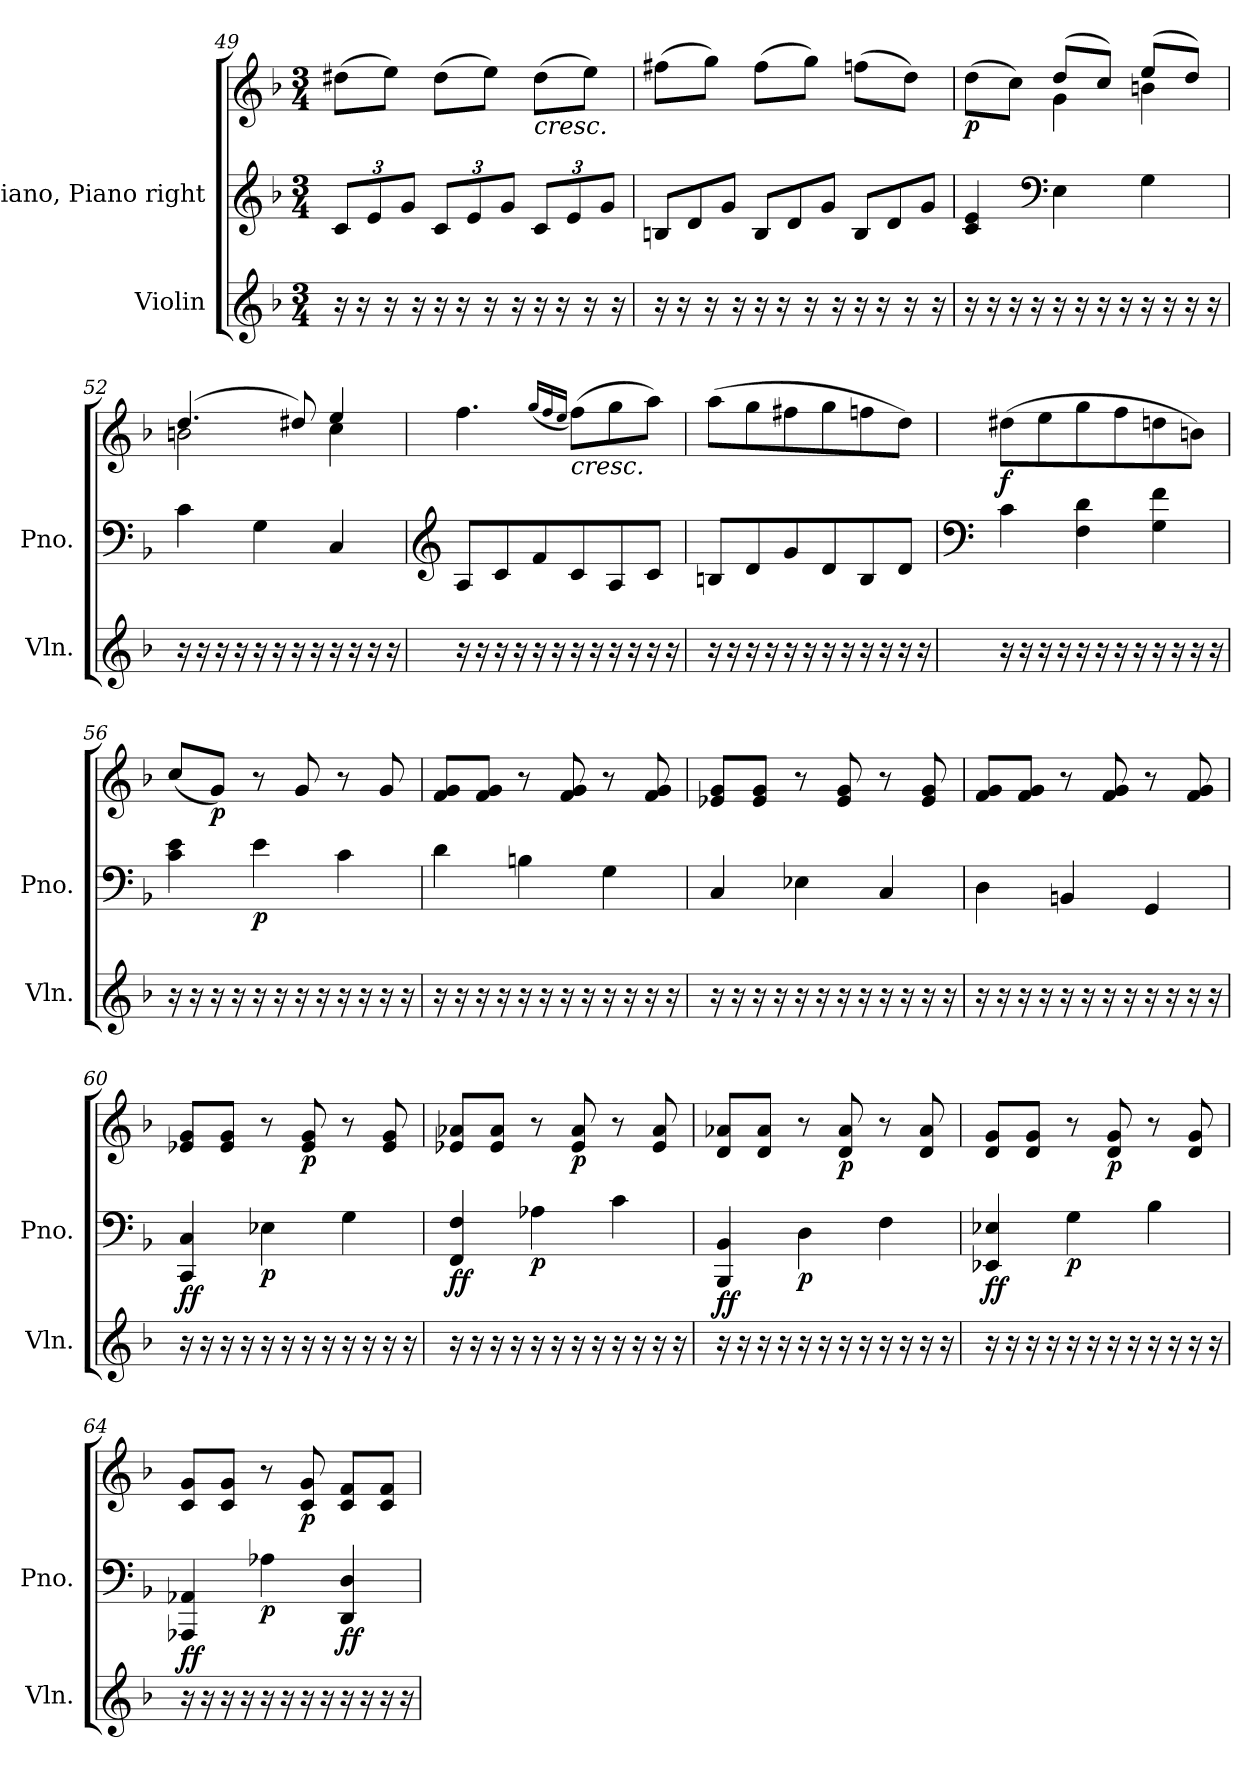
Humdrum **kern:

**kern	**kern	**kern	**dynam
*part2	*part1	*part1	*part1
*staff3	*staff2	*staff1	*staff1/2
*I"Violin	*I"Piano, Piano right	*	*
*I'Vln.	*I'Pno.	*	*
!!LO:LB:g=z
*clefG2	*clefG2	*clefG2	*
*k[b-]	*k[b-]	*k[b-]	*
*M3/4	*M3/4	*M3/4	*
*	*Xbrackettup	*	*
=49	=49	=49	=49
16r	12c/L	(>8dd#X\L	.
16r	.	.	.
.	12e/	.	.
16r	.	8ee\J)	.
.	12g/J	.	.
16r	.	.	.
16r	12c/L	(>8dd#\L	.
16r	.	.	.
.	12e/	.	.
16r	.	8ee\J)	.
.	12g/J	.	.
16r	.	.	.
!	!	!LO:TX:b:i:t=cresc.	!
16r	12c/L	(>8dd#\L	.
16r	.	.	.
.	12e/	.	.
16r	.	8ee\J)	.
.	12g/J	.	.
16r	.	.	.
=50	=50	=50	=50
*	*Xtuplet	*	*
16r	12Bn/L	(>8ff#X\L	.
16r	.	.	.
.	12d/	.	.
16r	.	8gg\J)	.
.	12g/J	.	.
16r	.	.	.
16r	12B/L	(>8ff#\L	.
16r	.	.	.
.	12d/	.	.
16r	.	8gg\J)	.
.	12g/J	.	.
16r	.	.	.
16r	12B/L	(>8ffn\L	.
16r	.	.	.
.	12d/	.	.
16r	.	8dd\J)	.
.	12g/J	.	.
16r	.	.	.
=51	=51	=51	=51
*	*	*^	*
!	!	!	!	!LO:DY:b
16r	4c/ 4e/	(>8dd\L	4ryy	p
16r	.	.	.	.
16r	.	8cc\J)	.	.
16r	.	.	.	.
*	*clefF4	*	*	*
16r	4E\	(>8dd/L	4g\	.
16r	.	.	.	.
16r	.	8cc/J)	.	.
16r	.	.	.	.
16r	4G\	(>8ee/L	4bn\	.
16r	.	.	.	.
16r	.	8dd/J)	.	.
16r	.	.	.	.
!!LO:LB:g=z	!!
=52	=52	=52	=52	=52
16r	4c\	(>4.dd/	2bn\	.
16r	.	.	.	.
16r	.	.	.	.
16r	.	.	.	.
16r	4G\	.	.	.
16r	.	.	.	.
16r	.	8dd#X/)	.	.
16r	.	.	.	.
16r	4C/	4ee/	4cc\	.
16r	.	.	.	.
16r	.	.	.	.
16r	.	.	.	.
*	*	*v	*v	*
=53	=53	=53	=53
*	*clefG2	*	*
16r	8A/L	4.ff\	.
16r	.	.	.
16r	8c/	.	.
16r	.	.	.
16r	8f/	.	.
16r	.	.	.
.	.	(<16qgg/LL	.
.	.	16qff/	.
.	.	16qee/JJ	.
!	!	!LO:TX:b:i:t=cresc.	!
16r	8c/	(>8ff\L)	.
16r	.	.	.
16r	8A/	8gg\	.
16r	.	.	.
16r	8c/J	8aa\J)	.
16r	.	.	.
=54	=54	=54	=54
16r	8Bn/L	(>8aa\L	.
16r	.	.	.
16r	8d/	8gg\	.
16r	.	.	.
16r	8g/	8ff#X\	.
16r	.	.	.
16r	8d/	8gg\	.
16r	.	.	.
16r	8B/	8ffn\	.
16r	.	.	.
16r	8d/J	8dd\J)	.
16r	.	.	.
!!LO:PB:g=z
=55	=55	=55	=55
*	*clefF4	*	*
!	!	!	!LO:DY:b
16r	4c\	(>8dd#X\L	f
16r	.	.	.
16r	.	8ee\	.
16r	.	.	.
16r	4F\ 4d\	8gg\	.
16r	.	.	.
16r	.	8ff\	.
16r	.	.	.
16r	4G\ 4f\	8ddn\	.
16r	.	.	.
16r	.	8bn\J)	.
16r	.	.	.
=56	=56	=56	=56
16r	4c\ 4e\	(<8cc/L	.
16r	.	.	.
!	!	!	!LO:DY:b
16r	.	8g/J)	p
16r	.	.	.
!	!	!	!LO:DY:b=2
16r	4e\	8r	p
16r	.	.	.
16r	.	8g/	.
16r	.	.	.
16r	4c\	8r	.
16r	.	.	.
16r	.	8g/	.
16r	.	.	.
=57	=57	=57	=57
16r	4d\	8f/ 8g/L	.
16r	.	.	.
16r	.	8f/ 8g/J	.
16r	.	.	.
16r	4Bn\	8r	.
16r	.	.	.
16r	.	8f/ 8g/	.
16r	.	.	.
16r	4G\	8r	.
16r	.	.	.
16r	.	8f/ 8g/	.
16r	.	.	.
!!LO:LB:g=z
=58	=58	=58	=58
16r	4C/	8e-X/ 8g/L	.
16r	.	.	.
16r	.	8e-/ 8g/J	.
16r	.	.	.
16r	4E-X\	8r	.
16r	.	.	.
16r	.	8e-/ 8g/	.
16r	.	.	.
16r	4C/	8r	.
16r	.	.	.
16r	.	8e-/ 8g/	.
16r	.	.	.
=59	=59	=59	=59
16r	4D\	8f/ 8g/L	.
16r	.	.	.
16r	.	8f/ 8g/J	.
16r	.	.	.
16r	4BBn/	8r	.
16r	.	.	.
16r	.	8f/ 8g/	.
16r	.	.	.
16r	4GG/	8r	.
16r	.	.	.
16r	.	8f/ 8g/	.
16r	.	.	.
=60	=60	=60	=60
!	!	!	!LO:DY:b=2
!	!	!	!LO:DY:n=1:b
16r	4CC/ 4C/	8e-X/ 8g/L	f f
16r	.	.	.
16r	.	8e-/ 8g/J	.
16r	.	.	.
!	!	!	!LO:DY:n=2:b=2
16r	4E-X\	8r	p
16r	.	.	.
!	!	!	!LO:DY:n=3:b
16r	.	8e-/ 8g/	p
16r	.	.	.
16r	4G\	8r	.
16r	.	.	.
16r	.	8e-/ 8g/	.
16r	.	.	.
!!LO:LB:g=z
=61	=61	=61	=61
!	!	!	!LO:DY:b=2
!	!	!	!LO:DY:n=1:b
16r	4FF/ 4F/	8e-X/ 8a-X/L	f f
16r	.	.	.
16r	.	8e-/ 8a-/J	.
16r	.	.	.
!	!	!	!LO:DY:n=2:b=2
16r	4A-X\	8r	p
16r	.	.	.
!	!	!	!LO:DY:n=3:b
16r	.	8e-/ 8a-/	p
16r	.	.	.
16r	4c\	8r	.
16r	.	.	.
16r	.	8e-/ 8a-/	.
16r	.	.	.
=62	=62	=62	=62
!	!	!	!LO:DY:b=2
!	!	!	!LO:DY:n=1:b
16r	4BBB-/ 4BB-/	8d/ 8a-X/L	f f
16r	.	.	.
16r	.	8d/ 8a-/J	.
16r	.	.	.
!	!	!	!LO:DY:n=2:b=2
16r	4D\	8r	p
16r	.	.	.
!	!	!	!LO:DY:n=3:b
16r	.	8d/ 8a-/	p
16r	.	.	.
16r	4F\	8r	.
16r	.	.	.
16r	.	8d/ 8a-/	.
16r	.	.	.
=63	=63	=63	=63
!	!	!	!LO:DY:b=2
!	!	!	!LO:DY:n=1:b
16r	4EE-X/ 4E-X/	8d/ 8g/L	f f
16r	.	.	.
16r	.	8d/ 8g/J	.
16r	.	.	.
!	!	!	!LO:DY:n=2:b=2
16r	4G\	8r	p
16r	.	.	.
!	!	!	!LO:DY:n=3:b
16r	.	8d/ 8g/	p
16r	.	.	.
16r	4B-\	8r	.
16r	.	.	.
16r	.	8d/ 8g/	.
16r	.	.	.
!!LO:PB:g=z
=64	=64	=64	=64
!	!	!	!LO:DY:b=2
!	!	!	!LO:DY:n=1:b
16r	4AAA-X/ 4AA-X/	8c/ 8g/L	f f
16r	.	.	.
16r	.	8c/ 8g/J	.
16r	.	.	.
!	!	!	!LO:DY:n=2:b=2
16r	4A-X\	8r	p
16r	.	.	.
!	!	!	!LO:DY:n=3:b
16r	.	8c/ 8g/	p
16r	.	.	.
!	!	!	!LO:DY:n=4:b=2
!	!	!	!LO:DY:n=5:b
16r	4DD/ 4D/	8c/ 8f/L	f f
16r	.	.	.
16r	.	8c/ 8f/J	.
16r	.	.	.
=	=	=	=
*-	*-	*-	*-
